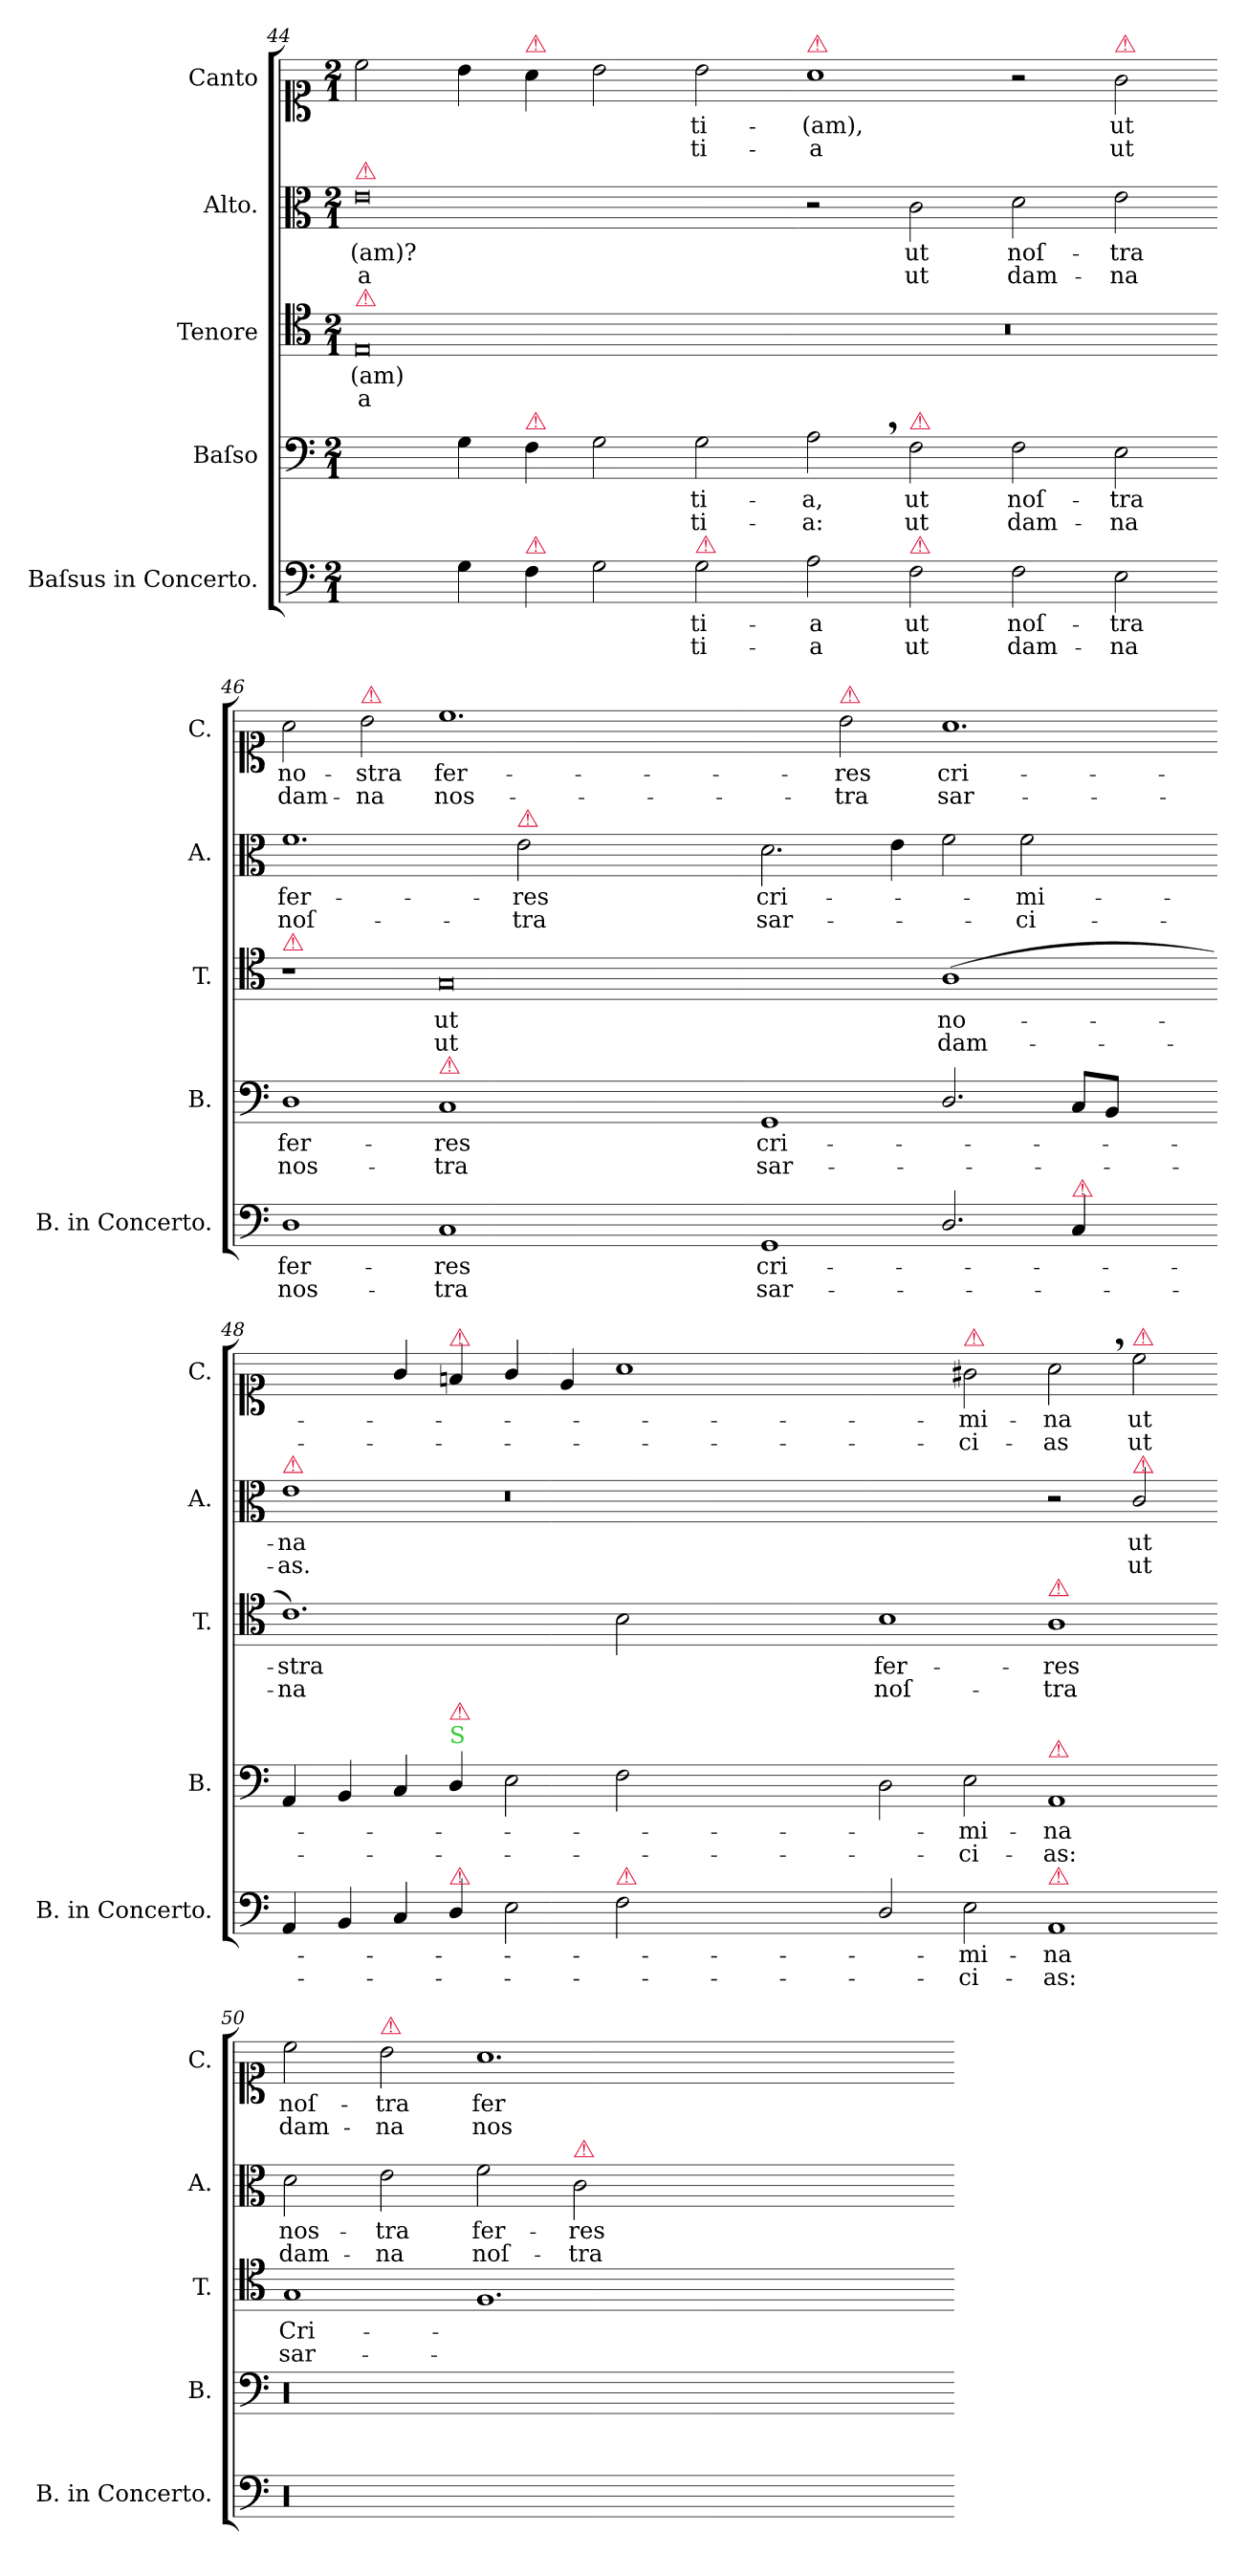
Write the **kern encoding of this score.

**kern	**text	**text	**kern	**text	**text	**kern	**text	**text	**kern	**text	**text	**kern	**text	**text
*part5	*part5	*part5	*part4	*part4	*part4	*part3	*part3	*part3	*part2	*part2	*part2	*part1	*part1	*part1
*staff5	*staff5	*staff5	*staff4	*staff4	*staff4	*staff3	*staff3	*staff3	*staff2	*staff2	*staff2	*staff1	*staff1	*staff1
*I"Baſsus in Concerto.	*	*	*I"Baſso	*	*	*I"Tenore	*	*	*I"Alto.	*	*	*I"Canto	*	*
*I'B. in Concerto.	*	*	*I'B.	*	*	*I'T.	*	*	*I'A.	*	*	*I'C.	*	*
*clefF4	*	*	*clefF4	*	*	*clefC4	*	*	*clefC3	*	*	*clefC1	*	*
*k[]	*	*	*k[]	*	*	*k[]	*	*	*k[]	*	*	*k[]	*	*
*M2/1	*	*	*M2/1	*	*	*M2/1	*	*	*M2/1	*	*	*M2/1	*	*
=44	=44	=44	=44	=44	=44	=44	=44	=44	=44	=44	=44	=44	=44	=44
!	!	!	!	!	!	!	!	!	!LO:TX:a:color=crimson:t=⚠	!	!	!	!	!
!	!	!	!	!	!	!LO:TX:a:color=crimson:t=⚠	!	!	!	!	!	!	!	!
2ryy	.	.	2ryy	.	.	0E/	-(am)	-a	0e\	-(am)?	-a	2cc\	.	.
4G\	.	.	4G\	.	.	.	.	.	.	.	.	4b\	.	.
!	!	!	!	!	!	!	!	!	!	!	!	!LO:TX:a:color=crimson:t=⚠	!	!
!	!	!	!LO:TX:a:color=crimson:t=⚠	!	!	!	!	!	!	!	!	!	!	!
!LO:TX:a:color=crimson:t=⚠	!	!	!	!	!	!	!	!	!	!	!	!	!	!
4F\	.	.	4F\	.	.	.	.	.	.	.	.	4a\	.	.
2G\	.	.	2G\	.	.	.	.	.	.	.	.	2b\	.	.
!LO:TX:a:color=crimson:t=⚠	!	!	!	!	!	!	!	!	!	!	!	!	!	!
!	!LO:LY:i	!LO:LY:i	!	!	!	!	!	!	!	!	!	!	!	!
2G\	-ti-	-ti-	2G\	-ti-	-ti-	.	.	.	.	.	.	2b\	-ti-	-ti-
=45-	=45-	=45-	=45-	=45-	=45-	=45-	=45-	=45-	=45-	=45-	=45-	=45-	=45-	=45-
!	!	!	!	!	!	!	!	!	!	!	!	!LO:TX:a:color=crimson:t=⚠	!	!
!	!LO:LY:i	!LO:LY:i	!	!	!	!	!	!	!	!	!	!	!	!
2A\	-a	-a	2A,\	-a,	-a:	0r	.	.	2r	.	.	1a\	-(am),	-a
!	!	!	!LO:TX:a:color=crimson:t=⚠	!	!	!	!	!	!	!	!	!	!	!
!LO:TX:a:color=crimson:t=⚠	!	!	!	!	!	!	!	!	!	!	!	!	!	!
2F\	ut	ut	2F\	ut	ut	.	.	.	2c\	ut	ut	.	.	.
2F\	noſ-	dam-	2F\	noſ-	dam-	.	.	.	2d\	noſ-	dam-	2r	.	.
!	!	!	!	!	!	!	!	!	!	!	!	!LO:TX:a:color=crimson:t=⚠	!	!
2E\	-tra	-na	2E\	-tra	-na	.	.	.	2e\	-tra	-na	2g\	ut	ut
=46-	=46-	=46-	=46-	=46-	=46-	=46-	=46-	=46-	=46-	=46-	=46-	=46-	=46-	=46-
!	!	!	!	!	!	!LO:TX:a:color=crimson:t=⚠	!	!	!	!	!	!	!	!
1D\	fer-	nos-	1D\	fer-	nos-	1r	.	.	1.f\	fer-	noſ-	2a\	no-	dam-
!	!	!	!	!	!	!	!	!	!	!	!	!LO:TX:a:color=crimson:t=⚠	!	!
.	.	.	.	.	.	.	.	.	.	.	.	2b\	-stra	-na
!	!	!	!LO:TX:a:color=crimson:t=⚠	!	!	!	!	!	!	!	!	!	!	!
1C/	-res	-tra	1C/	-res	-tra	0G/	ut	ut	.	.	.	1.cc\	fer-	nos-
!	!	!	!	!	!	!	!	!	!LO:TX:a:color=crimson:t=⚠	!	!	!	!	!
.	.	.	.	.	.	.	.	.	2e\	-res	-tra	.	.	.
1ryy	.	.	1ryy	.	.	.	.	.	1ryy	.	.	.	.	.
.	.	.	.	.	.	.	.	.	.	.	.	2ryy	.	.
=47-	=47-	=47-	=47-	=47-	=47-	=47-	=47-	=47-	=47-	=47-	=47-	=47-	=47-	=47-
1GG/	cri-	sar-	1GG/	cri-	sar-	1ryy	.	.	2.d\	cri-	sar-	2ryy	.	.
!	!	!	!	!	!	!	!	!	!	!	!	!LO:TX:a:color=crimson:t=⚠	!	!
.	.	.	.	.	.	.	.	.	.	.	.	2b\	-res	-tra
.	.	.	.	.	.	.	.	.	4e\	.	.	.	.	.
2.D/	.	.	2.D/	.	.	(1A\	no-	dam-	2f\	.	.	1.a\	cri-	sar-
.	.	.	.	.	.	.	.	.	2f\	-mi-	-ci-	.	.	.
!LO:TX:a:color=crimson:t=⚠	!	!	!	!	!	!	!	!	!	!	!	!	!	!
4C/	.	.	8C/L	.	.	.	.	.	.	.	.	.	.	.
.	.	.	8BB/J	.	.	.	.	.	.	.	.	.	.	.
2ryy	.	.	2ryy	.	.	2ryy	.	.	2ryy	.	.	.	.	.
=48-	=48-	=48-	=48-	=48-	=48-	=48-	=48-	=48-	=48-	=48-	=48-	=48-	=48-	=48-
!	!	!	!	!	!	!	!	!	!LO:TX:a:color=crimson:t=⚠	!	!	!	!	!
4AA/	.	.	4AA/	.	.	1.c\)	-stra	-na	1e\	-na	-as.	2ryy	.	.
4BB/	.	.	4BB/	.	.	.	.	.	.	.	.	.	.	.
4C/	.	.	4C/	.	.	.	.	.	.	.	.	4g/	.	.
!	!	!	!	!	!	!	!	!	!	!	!	!LO:TX:a:color=crimson:t=⚠	!	!
!	!	!	!LO:TX:a:color=limegreen:t=S	!	!	!	!	!	!	!	!	!	!	!
!	!	!	!LO:TX:a:color=crimson:t=⚠	!	!	!	!	!	!	!	!	!	!	!
!LO:TX:a:color=crimson:t=⚠	!	!	!	!	!	!	!	!	!	!	!	!	!	!
4D/	.	.	4D/	.	.	.	.	.	.	.	.	4fn/	.	.
2E\	.	.	2E\	.	.	.	.	.	0r	.	.	4g/	.	.
.	.	.	.	.	.	.	.	.	.	.	.	4e/	.	.
!LO:TX:a:color=crimson:t=⚠	!	!	!	!	!	!	!	!	!	!	!	!	!	!
2F\	.	.	2F\	.	.	2B\	.	.	.	.	.	1a\	.	.
1ryy	.	.	1ryy	.	.	1ryy	.	.	.	.	.	.	.	.
.	.	.	.	.	.	.	.	.	.	.	.	2ryy	.	.
=49-	=49-	=49-	=49-	=49-	=49-	=49-	=49-	=49-	=49-	=49-	=49-	=49-	=49-	=49-
2D/	.	.	2D\	.	.	1B\	fer-	noſ-	1ryy	.	.	2ryy	.	.
!	!	!	!	!	!	!	!	!	!	!	!	!LO:TX:a:color=crimson:t=⚠	!	!
2E\	-mi-	-ci-	2E\	-mi-	-ci-	.	.	.	.	.	.	2g#X\	-mi-	-ci-
!	!	!	!	!	!	!LO:TX:a:color=crimson:t=⚠	!	!	!	!	!	!	!	!
!	!	!	!LO:TX:a:color=crimson:t=⚠	!	!	!	!	!	!	!	!	!	!	!
!LO:TX:a:color=crimson:t=⚠	!	!	!	!	!	!	!	!	!	!	!	!	!	!
1AA/	-na	-as:	1AA/	-na	-as:	1A\	-res	-tra	2r	.	.	2a,\	-na	-as
!	!	!	!	!	!	!	!	!	!	!	!	!LO:TX:a:color=crimson:t=⚠	!	!
!	!	!	!	!	!	!	!	!	!LO:TX:a:color=crimson:t=⚠	!	!	!	!	!
.	.	.	.	.	.	.	.	.	2c/	ut	ut	2cc\	ut	ut
=50-	=50-	=50-	=50-	=50-	=50-	=50-	=50-	=50-	=50-	=50-	=50-	=50-	=50-	=50-
00r	.	.	00r	.	.	1G/	Cri-	sar-	2d\	nos-	dam-	2cc\	noſ-	dam-
!	!	!	!	!	!	!	!	!	!	!	!	!LO:TX:a:color=crimson:t=⚠	!	!
.	.	.	.	.	.	.	.	.	2e\	-tra	-na	2b\	-tra	-na
.	.	.	.	.	.	1.F/	.	.	2f\	fer-	noſ-	1.a\	fer-	nos-
!	!	!	!	!	!	!	!	!	!LO:TX:a:color=crimson:t=⚠	!	!	!	!	!
.	.	.	.	.	.	.	.	.	2c\	-res	-tra	.	.	.
.	.	.	.	.	.	.	.	.	0ryy	.	.	.	.	.
.	.	.	.	.	.	1.ryy	.	.	.	.	.	1.ryy	.	.
=-	=-	=-	=-	=-	=-	=-	=-	=-	=-	=-	=-	=-	=-	=-
*-	*-	*-	*-	*-	*-	*-	*-	*-	*-	*-	*-	*-	*-	*-
